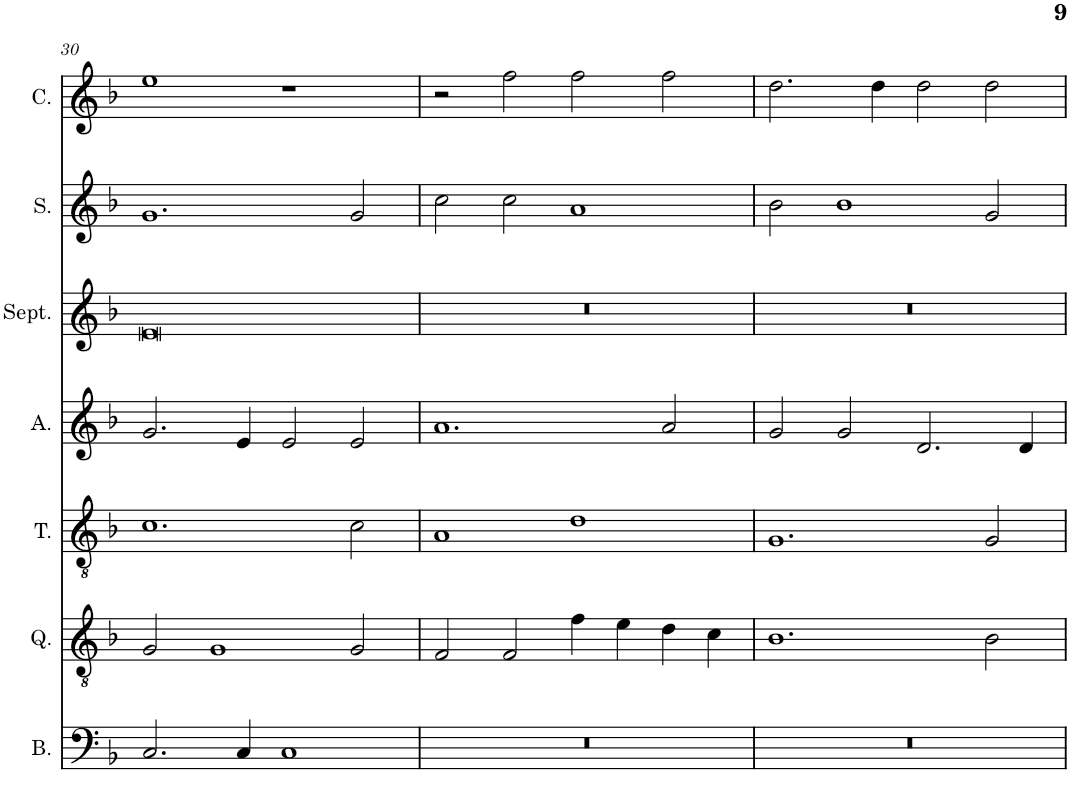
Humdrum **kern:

**kern	**kern	**kern	**kern	**kern	**kern	**kern
*part7	*part6	*part5	*part4	*part3	*part2	*part1
*staff7	*staff6	*staff5	*staff4	*staff3	*staff2	*staff1
*I"Bassus	*I"Quintus	*I"Tenor	*I"Altus	*I"Septimus	*I"Sextus	*I"Cantus
*I'B.	*I'Q.	*I'T.	*I'A.	*I'Sept.	*I'S.	*I'C.
!!LO:PB:g=z
*clefF4	*clefGv2	*clefGv2	*clefG2	*clefG2	*clefG2	*clefG2
*k[b-]	*k[b-]	*k[b-]	*k[b-]	*k[b-]	*k[b-]	*k[b-]
*F:	*F:	*F:	*F:	*F:	*F:	*F:
*M4/2	*M4/2	*M4/2	*M4/2	*M4/2	*M4/2	*M4/2
=30	=30	=30	=30	=30	=30	=30
2.C/	2G/	1.c	2.g/	0e	1.g	1ee
.	1G	.	.	.	.	.
4C/	.	.	4e/	.	.	.
1C	.	.	2e/	.	.	1r
.	2G/	2c\	2e/	.	2g/	.
=31	=31	=31	=31	=31	=31	=31
0r	2F/	1A	1.a	0r	2cc\	2r
.	2F/	.	.	.	2cc\	2ff\
.	4f\	1d	.	.	1a	2ff\
.	4e\	.	.	.	.	.
.	4d\	.	2a/	.	.	2ff\
.	4c\	.	.	.	.	.
=32	=32	=32	=32	=32	=32	=32
0r	1.B-	1.G	2g/	0r	2b-\	2.dd\
.	.	.	2g/	.	1b-	.
.	.	.	.	.	.	4dd\
.	.	.	2.d/	.	.	2dd\
.	2B-\	2G/	.	.	2g/	2dd\
.	.	.	4d/	.	.	.
=	=	=	=	=	=	=
*-	*-	*-	*-	*-	*-	*-
